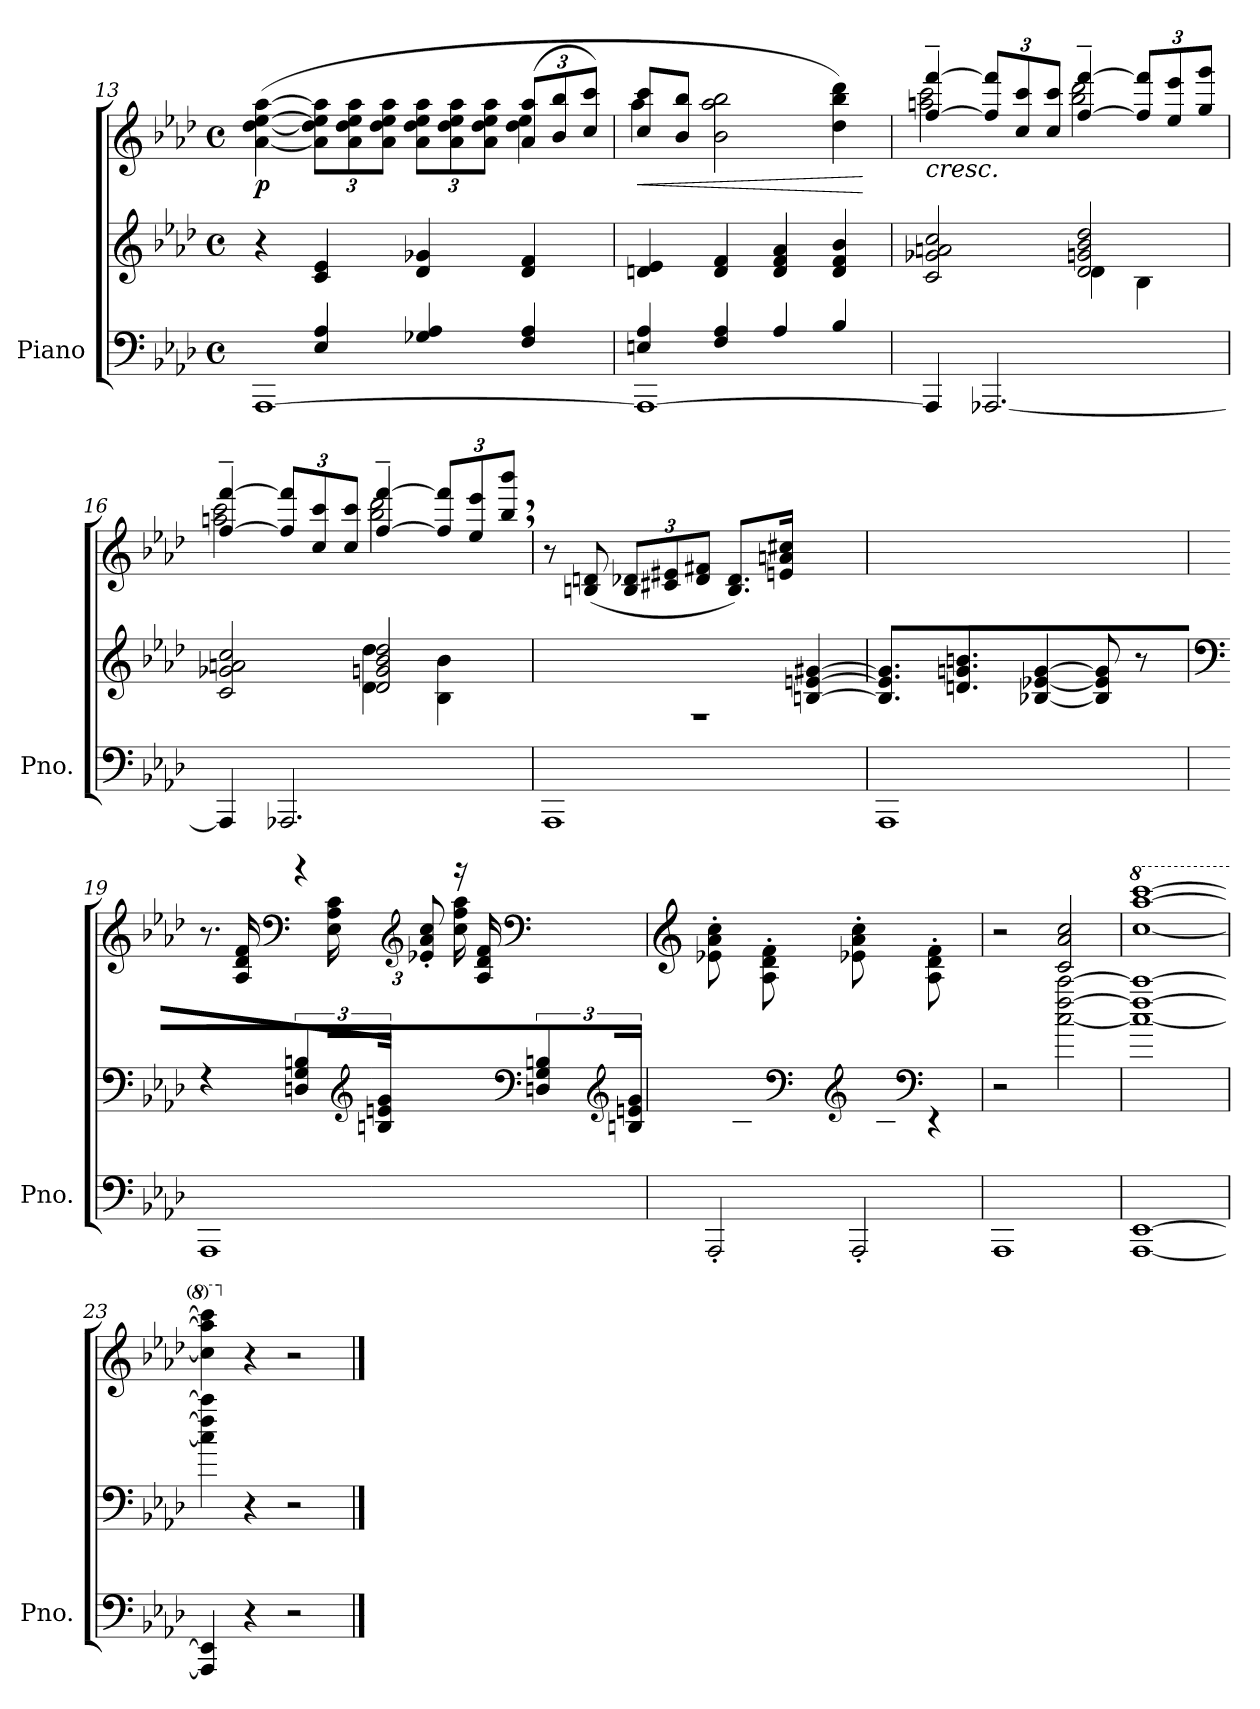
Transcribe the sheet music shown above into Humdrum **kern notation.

**kern	**kern	**kern	**dynam
*part1	*part1	*part1	*part1
*staff3	*staff2	*staff1	*staff1/2/3
*I"Piano	*	*	*
*I'Pno.	*	*	*
*clefF4	*clefG2	*clefG2	*
*k[b-e-a-d-]	*k[b-e-a-d-]	*k[b-e-a-d-]	*
*M4/4	*M4/4	*M4/4	*
*met(c)	*met(c)	*met(c)	*
=13	=13	=13	=13
*^	*	*^	*
!	!	!	!	!	!LO:DY:b
[1AAA-	4ryy	4r	(>[4a-\ [4dd-\ [4ee-\ [4aa-\	2.ryy	p
*	*	*	*Xbrackettup	*	*
.	4E-/ 4A-/	4c/ 4e-/	12a-\] 12dd-\] 12ee-\] 12aa-\]L	.	.
.	.	.	12a-\ 12dd-\ 12ee-\ 12aa-\	.	.
.	.	.	12a-\ 12dd-\ 12ee-\ 12aa-\J	.	.
.	4G-X/ 4A-/	4d-/ 4g-X/	12a-\ 12dd-\ 12ee-\ 12aa-\L	.	.
.	.	.	12a-\ 12dd-\ 12ee-\ 12aa-\	.	.
.	.	.	12a-\ 12dd-\ 12ee-\ 12aa-\J	.	.
.	4F/ 4A-/	4d-/ 4f/	(>12a-/ 12aa-/L	4dd-\ 4ee-\	.
.	.	.	12b-/ 12bb-/	.	.
.	.	.	12cc/ 12ccc/J)	.	.
!!LO:PB:g=z	!!
=14	=14	=14	=14	=14	=14
!	!	!	!	!	!LO:HP:b
1AAA-_	4En/ 4A-/	4dn/ 4e-/	8cc/ 8ccc/L	4aa-\	<
.	.	.	8b-/ 8bb-/J	.	.
.	4F/ 4A-/	4d/ 4f/	2b-\ 2aa-\ 2bb-\	4ryy	.
.	4A-/	4d/ 4f/ 4a-/	.	2ryy	.
.	4B-/	4d/ 4f/ 4b-/	4dd-\ 4bb-\ 4ddd-\)	.	.
*v	*v	*	*v	*v	*
.	.	.	[
=15	=15	=15	=15
*	*^	*^	*
!	!	!	!LO:TX:b:i:t=cresc.	!	!
4AAA-/]	2c/ 2g-X/ 2an/ 2cc/	2ryy	[4ff/~ [4fff/~	2aan\ 2ccc\	.
[2.AAA-X/	.	.	12ff/] 12fff/]L	.	.
.	.	.	12cc/ 12ccc/	.	.
.	.	.	12cc/ 12ccc/J	.	.
.	2d-/ 2gn/ 2b-/ 2dd-/	4d-\	[4ff/~ [4fff/~	2bb-\ 2ddd-\	.
.	.	4B-\	12ff/] 12fff/]L	.	.
.	.	.	12ee-/ 12eee-/	.	.
.	.	.	12gg/ 12ggg/J	.	.
=16	=16	=16	=16	=16	=16
4AAA-/]	2c/ 2g-X/ 2an/ 2cc/	2ryy	[4ff/~ [4fff/~	2aan\ 2ccc\	.
2.AAA-X/	.	.	12ff/] 12fff/]L	.	.
.	.	.	12cc/ 12ccc/	.	.
.	.	.	12cc/ 12ccc/J	.	.
.	2d-/ 2gn/ 2b-/ 2dd-/	4d-\ 4dd-\	[4ff/~ [4fff/~	2bb-\ 2ddd-\	.
.	.	4B-\ 4b-\	12ff/] 12fff/]L	.	.
.	.	.	12ee-/ 12eee-/	.	.
.	.	.	12bb-/, 12bbb-/,J	.	.
*	*	*	*v	*v	*
!!LO:LB:g=z
=17	=17	=17	=17	=17
1AAA-	2.ryy	1r	8r	.
.	.	.	(>8Bn/ 8dn/	.
.	.	.	12B/ 12d-X/L	.
.	.	.	12c#X/ 12e#X/	.
.	.	.	12d-/ 12f#X/J	.
.	.	.	8.B/ 8.d-/L)	.
.	.	.	(>16en/ 16an/ 16cc#X/Jk	.
.	[4Bn/ [4en/ [4g#X/)	.	4ryy	.
=18	=18	=18	=18	=18
1AAA-	8.B/] 8.e/] 8.g#/]L	4ryy	8.ryy	.
.	16ryy	.	(>16a-\ 16dd-\ 16ff\Jk	.
.	8.dn/ 8.gn/ 8.bn/L)	4ryy	8.ryy	.
.	2ryy	.	(>16e-X\ 16a-\ 16cc\Jk	.
.	.	[4B-/ [4e-/ [4g/)	4ryy	.
.	.	8B-/] 8e-/] 8g/]	4ryy	.
.	.	8r	.	.
.	16ryy	.	.	.
*	*v	*v	*	*
!!LO:LB:g=z
=19	=19	=19	=19
*	*clefF4	*	*
*	*	*^	*
1AAA-	4r	8.r	12%5ryy	.
.	.	(<16A-/ 16d-/ 16f/	.	.
*	*	*clefF4	*	*
.	6Dn\ 6G\ 6Bn\)	4r	.	.
.	24ryy	.	24E-\ 24A-\ 24c\LL	.
*	*clefG2	*	*	*
.	24Bn/ 24en/ 24g/JJ	.	24%11ryy	.
*	*	*clefG2	*	*
.	4ryy	(8e-X/' 8a-/' 8cc/'	.	.
.	.	16r	.	.
.	.	(<16A-/ 16d-/ 16f/	.	.
*	*clefF4	*clefF4	*	*
.	6Dn\ 6G\ 6Bn\)	4ryy	.	.
*	*clefG2	*	*	*
.	24ryy	.	24E-\ 24A-\ 24c\LL	.
.	24Bn/ 24en/ 24g/JJ	.	24ryy	.
*	*	*v	*v	*
=20	=20	=20	=20
*	*	*clefG2	*
*	*^	*	*
2AAA-'/	8ryy	4ryy	(>8e-X\' 8a-\' 8cc\'L	.
.	8Bn/' 8en/' 8g/'	.	8ryy	.
.	8ryy	8ryy	8A-\' 8d-\' 8f\'	.
*	*clefF4	*	*	*
.	8Dn/' 8G/' 8Bn/'J)	8ryy	8ryy	.
*	*clefG2	*	*	*
2AAA-'/	8ryy	4ryy	(>8e-X\' 8a-\' 8cc\'L	.
.	8Bn/ 8en/ 8g/	.	8ryy	.
*	*clefF4	*	*	*
.	8ryy	4r	8A-\' 8d-\' 8f\'	.
.	8Dn/ 8G/ 8Bn/J)	.	8ryy	.
*	*v	*v	*	*
=21	=21	=21	=21
1AAA-	2r	2r	.
.	[2cc\ [2ff\ [2ccc\	2c/ 2a-/ 2cc/	.
=22	=22	=22	=22
*	*	*8va	*
[1AAA- [1EE-	1cc_ 1ff_ 1ccc_	[1ccc [1aaa- [1cccc	.
!!LO:LB:g=z
=23	=23	=23	=23
4AAA-/] 4EE-/]	4cc\] 4ff\] 4ccc\]	4ccc\] 4aaa-\] 4cccc\]	.
*	*	*X8va	*
4r	4r	4r	.
2r	2r	2r	.
==	==	==	==
*-	*-	*-	*-
